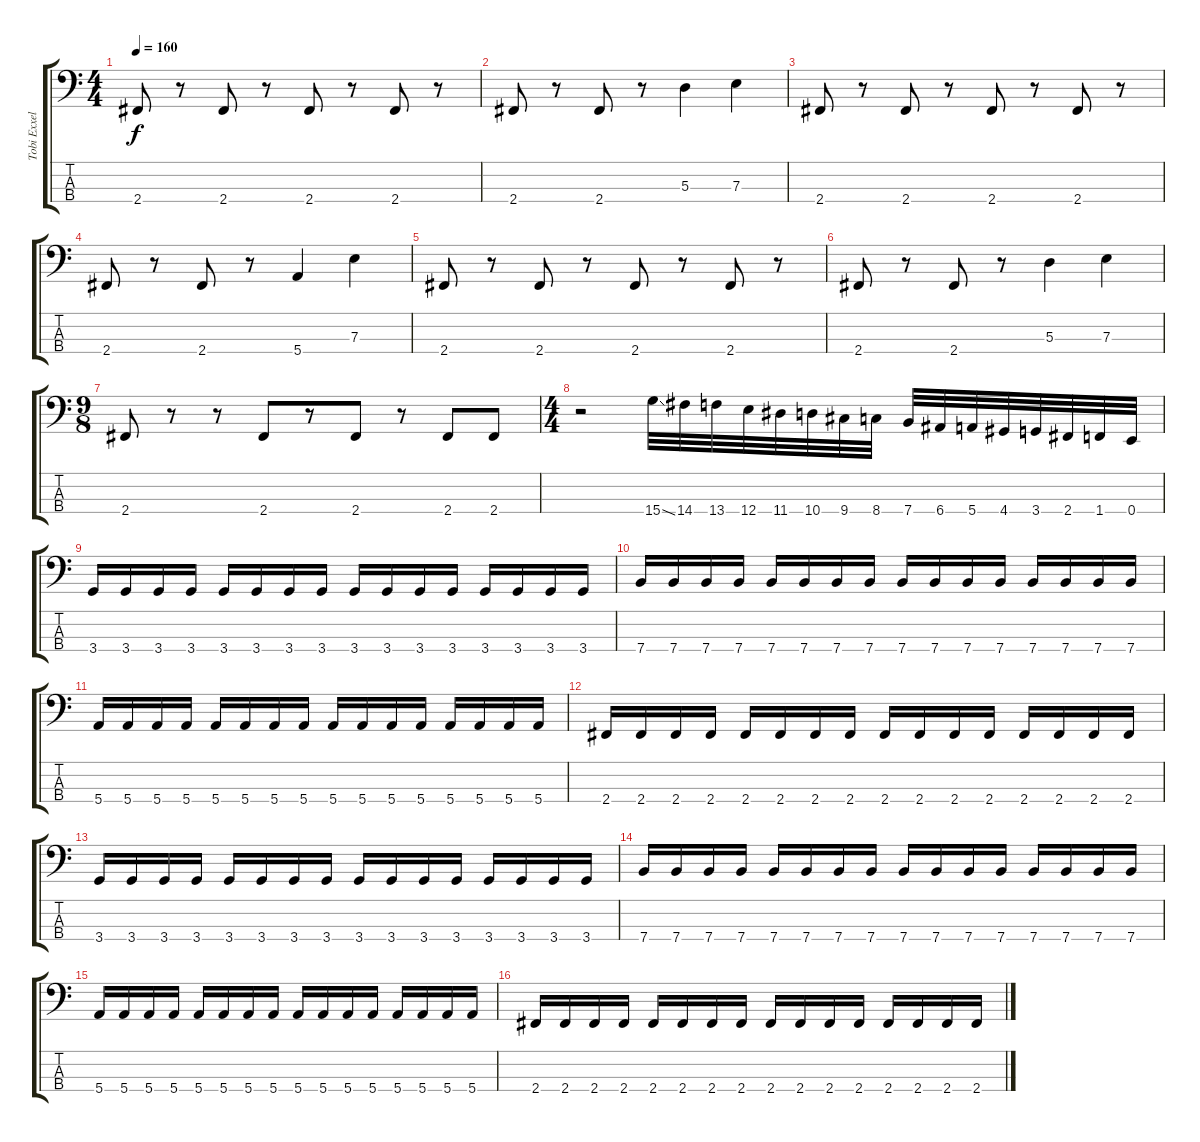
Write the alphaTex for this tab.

\track ("Tobi Exxel" "Tobi Exxel") {instrument electricbasspick}
\staff {score tabs}
\tuning (G2 D2 A1 E1) {hide}
\ts (4 4)
\tempo 160
\clef f4
\ks c
2.4.8{dy f} r.8 2.4.8 r.8 2.4.8 r.8 2.4.8 r.8 |
2.4.8 r.8 2.4.8 r.8 5.3.4 7.3.4 |
2.4.8 r.8 2.4.8 r.8 2.4.8 r.8 2.4.8 r.8 |
2.4.8 r.8 2.4.8 r.8 5.4.4 7.3.4 |
2.4.8 r.8 2.4.8 r.8 2.4.8 r.8 2.4.8 r.8 |
2.4.8 r.8 2.4.8 r.8 5.3.4 7.3.4 |
\ts (9 8)
2.4.8 r.8 r.8 2.4.8 r.8 2.4.8 r.8 2.4.8 2.4.8 |
\ts (4 4)
r.2 15.4{ss}.32 14.4.32 13.4.32 12.4.32 11.4.32 10.4.32 9.4.32 8.4.32 7.4.32 6.4.32 5.4.32 4.4.32 3.4.32 2.4.32 1.4.32 0.4.32 |
3.4.16 3.4.16 3.4.16 3.4.16 3.4.16 3.4.16 3.4.16 3.4.16 3.4.16 3.4.16 3.4.16 3.4.16 3.4.16 3.4.16 3.4.16 3.4.16 |
7.4.16 7.4.16 7.4.16 7.4.16 7.4.16 7.4.16 7.4.16 7.4.16 7.4.16 7.4.16 7.4.16 7.4.16 7.4.16 7.4.16 7.4.16 7.4.16 |
5.4.16 5.4.16 5.4.16 5.4.16 5.4.16 5.4.16 5.4.16 5.4.16 5.4.16 5.4.16 5.4.16 5.4.16 5.4.16 5.4.16 5.4.16 5.4.16 |
2.4.16 2.4.16 2.4.16 2.4.16 2.4.16 2.4.16 2.4.16 2.4.16 2.4.16 2.4.16 2.4.16 2.4.16 2.4.16 2.4.16 2.4.16 2.4.16 |
3.4.16 3.4.16 3.4.16 3.4.16 3.4.16 3.4.16 3.4.16 3.4.16 3.4.16 3.4.16 3.4.16 3.4.16 3.4.16 3.4.16 3.4.16 3.4.16 |
7.4.16 7.4.16 7.4.16 7.4.16 7.4.16 7.4.16 7.4.16 7.4.16 7.4.16 7.4.16 7.4.16 7.4.16 7.4.16 7.4.16 7.4.16 7.4.16 |
5.4.16 5.4.16 5.4.16 5.4.16 5.4.16 5.4.16 5.4.16 5.4.16 5.4.16 5.4.16 5.4.16 5.4.16 5.4.16 5.4.16 5.4.16 5.4.16 |
2.4.16 2.4.16 2.4.16 2.4.16 2.4.16 2.4.16 2.4.16 2.4.16 2.4.16 2.4.16 2.4.16 2.4.16 2.4.16 2.4.16 2.4.16 2.4.16
